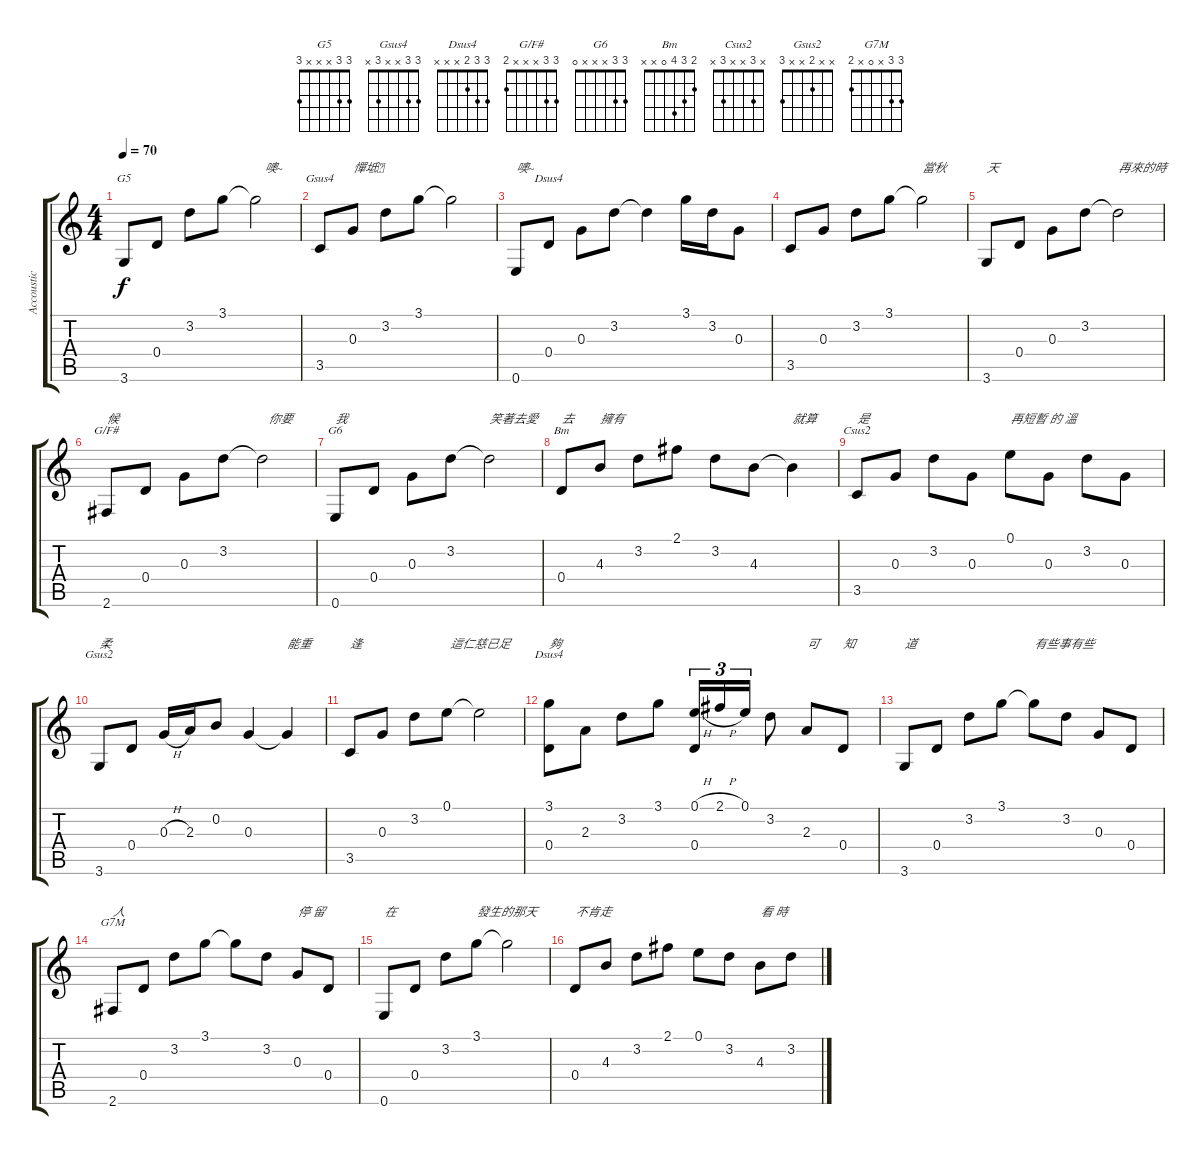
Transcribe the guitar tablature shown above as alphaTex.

\track ("Accoustic Guitar" "Accoustic ") {instrument acousticguitarsteel}
\staff {score tabs}
\tuning (E4 B3 G3 D3 A2 E2) {hide}
\chord ("G5" 3 3 x x x 3)
\chord ("Gsus4" 3 3 x x 3 x)
\chord ("Dsus4" 3 3 x x x x)
\chord ("G/F#" 3 3 x x x 2)
\chord ("G6" 3 3 x x x 0)
\chord ("Bm" 2 3 4 0 x x)
\chord ("Csus2" x 3 x x 3 x)
\chord ("Gsus2" x x 2 x x 3)
\chord ("Dsus4" 3 3 2 x x x)
\chord ("G7M" 3 3 x 0 x 2)
\ts (4 4)
\tempo 70
\clef g2
\ks c
3.6.8{ch "G5" dy f instrument acousticguitarsteel} 0.4.8 3.2.8 3.1.8 3.1{t}.2{txt "   噢~"} |
3.5.8{ch "Gsus4"} 0.3.8{txt "憚坻"} 3.2.8 3.1.8 3.1{t}.2 |
0.6.8{txt "噢~"} 0.4.8{ch "Dsus4"} 0.3.8 3.2.8 3.2{t}.4 3.1.16 3.2.16 0.3.8 |
3.5.8 0.3.8 3.2.8 3.1.8 3.1{t}.2{txt "當秋"} |
3.6.8{txt "天"} 0.4.8 0.3.8 3.2.8 3.2{t}.2{txt "再來的時"} |
2.6.8{ch "G/F#" txt "候"} 0.4.8 0.3.8 3.2.8 3.2{t}.2{txt "  你要"} |
0.6.8{ch "G6" txt "我"} 0.4.8 0.3.8 3.2.8 3.2{t}.2{txt "笑著去愛"} |
0.4.8{ch "Bm" txt "去"} 4.3.8{txt "擁有"} 3.2.8 2.1.8 3.2.8 4.3.8 4.3{t}.4{txt "就算"} |
3.5.8{ch "Csus2" txt "是"} 0.3.8 3.2.8 0.3.8 0.1.8{txt "再短暫 的 溫"} 0.3.8 3.2.8 0.3.8 |
3.6.8{ch "Gsus2" txt "柔"} 0.4.8 0.3{h}.16 2.3.16 0.2.8 0.3.4 0.3{t}.4{txt "能重"} |
3.5.8{txt "逢"} 0.3.8 3.2.8 0.1.8{txt " 這仁慈已足"} 0.1{t}.2 |
(3.1 0.4).8{ch "Dsus4" txt "夠"} 2.3.8 3.2.8 3.1.8 (0.1{h} 0.4).16{tu (3 2)} 2.1{h}.16{tu (3 2)} 0.1.16{tu (3 2)} 3.2.8 2.3.8{txt "可"} 0.4.8{txt "知"} |
3.6.8{txt "道"} 0.4.8 3.2.8 3.1.8 3.1{t}.8{txt "有些事有些"} 3.2.8 0.3.8 0.4.8 |
2.6.8{ch "G7M" txt "人"} 0.4.8 3.2.8 3.1.8 3.1{t}.8 3.2.8 0.3.8{txt "停 留"} 0.4.8 |
0.6.8{txt "在"} 0.4.8 3.2.8 3.1.8{txt "發生的那天"} 3.1{t}.2 |
0.4.8{txt "不肯走"} 4.3.8 3.2.8 2.1.8 0.1.8 3.2.8 4.3.8{txt "看 時"} 3.2.8
